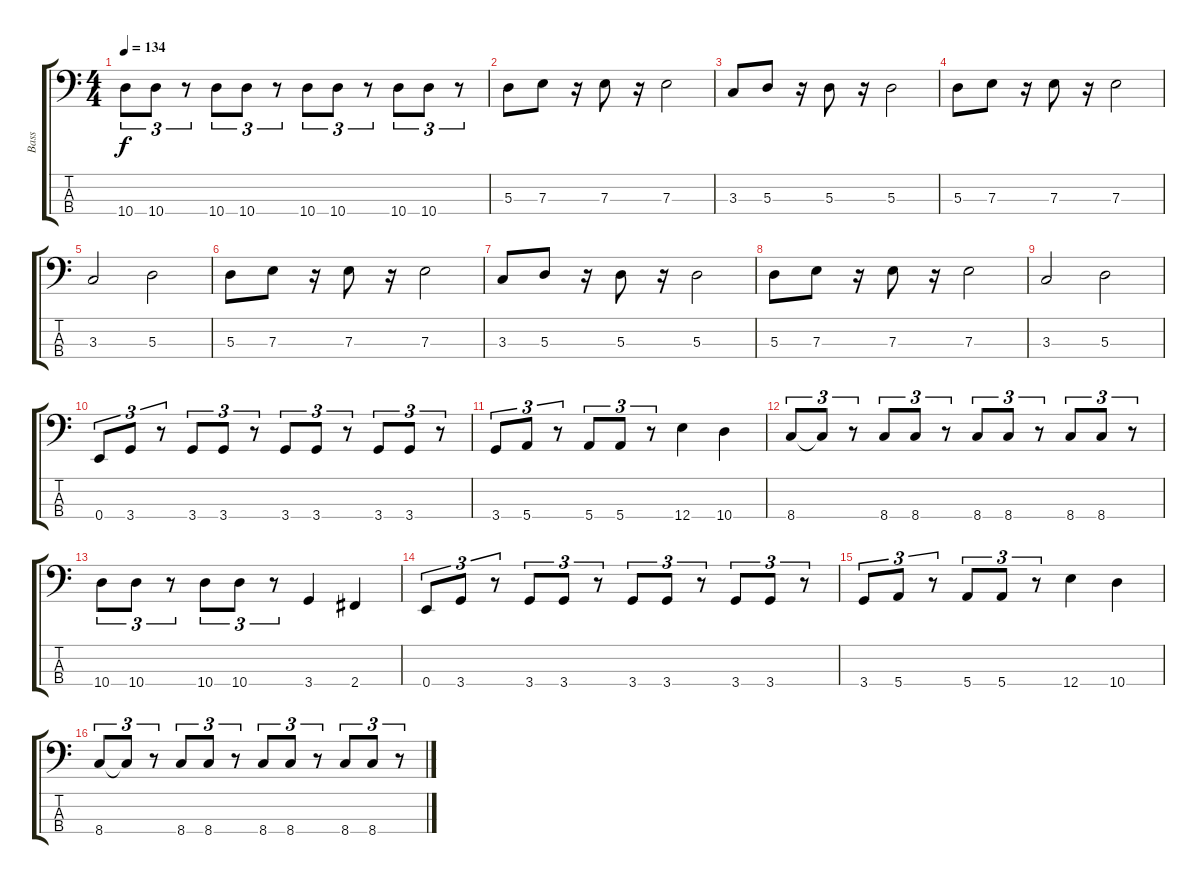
\track ("Bass" "Bass") {instrument electricbassfinger}
\staff {score tabs}
\tuning (G2 D2 A1 E1) {hide}
\ts (4 4)
\tempo 134
\clef f4
\ks c
10.4.8{tu (3 2) dy f} 10.4.8{tu (3 2)} r.8{tu (3 2)} 10.4.8{tu (3 2)} 10.4.8{tu (3 2)} r.8{tu (3 2)} 10.4.8{tu (3 2)} 10.4.8{tu (3 2)} r.8{tu (3 2)} 10.4.8{tu (3 2)} 10.4.8{tu (3 2)} r.8{tu (3 2)} |
5.3.8 7.3.8 r.16 7.3.8 r.16 7.3.2 |
3.3.8 5.3.8 r.16 5.3.8 r.16 5.3.2 |
5.3.8 7.3.8 r.16 7.3.8 r.16 7.3.2 |
3.3.2 5.3.2 |
5.3.8 7.3.8 r.16 7.3.8 r.16 7.3.2 |
3.3.8 5.3.8 r.16 5.3.8 r.16 5.3.2 |
5.3.8 7.3.8 r.16 7.3.8 r.16 7.3.2 |
3.3.2 5.3.2 |
0.4.8{tu (3 2)} 3.4.8{tu (3 2)} r.8{tu (3 2)} 3.4.8{tu (3 2)} 3.4.8{tu (3 2)} r.8{tu (3 2)} 3.4.8{tu (3 2)} 3.4.8{tu (3 2)} r.8{tu (3 2)} 3.4.8{tu (3 2)} 3.4.8{tu (3 2)} r.8{tu (3 2)} |
3.4.8{tu (3 2)} 5.4.8{tu (3 2)} r.8{tu (3 2)} 5.4.8{tu (3 2)} 5.4.8{tu (3 2)} r.8{tu (3 2)} 12.4.4 10.4.4 |
8.4.8{tu (3 2)} 8.4{t}.8{tu (3 2)} r.8{tu (3 2)} 8.4.8{tu (3 2)} 8.4.8{tu (3 2)} r.8{tu (3 2)} 8.4.8{tu (3 2)} 8.4.8{tu (3 2)} r.8{tu (3 2)} 8.4.8{tu (3 2)} 8.4.8{tu (3 2)} r.8{tu (3 2)} |
10.4.8{tu (3 2)} 10.4.8{tu (3 2)} r.8{tu (3 2)} 10.4.8{tu (3 2)} 10.4.8{tu (3 2)} r.8{tu (3 2)} 3.4.4 2.4.4 |
0.4.8{tu (3 2)} 3.4.8{tu (3 2)} r.8{tu (3 2)} 3.4.8{tu (3 2)} 3.4.8{tu (3 2)} r.8{tu (3 2)} 3.4.8{tu (3 2)} 3.4.8{tu (3 2)} r.8{tu (3 2)} 3.4.8{tu (3 2)} 3.4.8{tu (3 2)} r.8{tu (3 2)} |
3.4.8{tu (3 2)} 5.4.8{tu (3 2)} r.8{tu (3 2)} 5.4.8{tu (3 2)} 5.4.8{tu (3 2)} r.8{tu (3 2)} 12.4.4 10.4.4 |
8.4.8{tu (3 2)} 8.4{t}.8{tu (3 2)} r.8{tu (3 2)} 8.4.8{tu (3 2)} 8.4.8{tu (3 2)} r.8{tu (3 2)} 8.4.8{tu (3 2)} 8.4.8{tu (3 2)} r.8{tu (3 2)} 8.4.8{tu (3 2)} 8.4.8{tu (3 2)} r.8{tu (3 2)}
